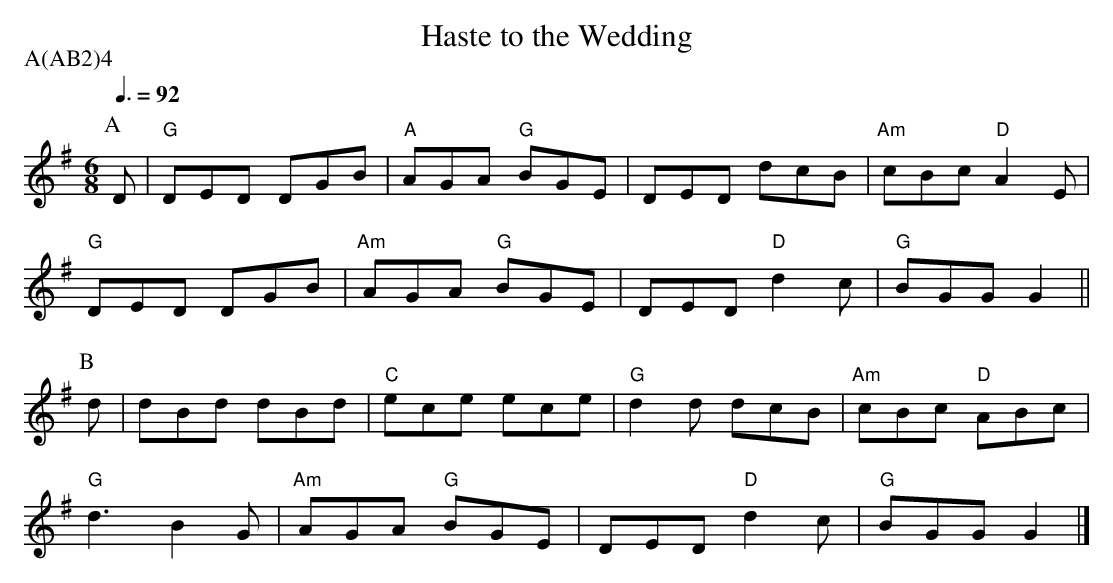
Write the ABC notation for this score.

X:1
T: Haste to the Wedding
P: A(AB2)4
Q: 3/8=92
M: 6/8
L: 1/8
K: G
P: A
D |\
"G" DED DGB | "A" AGA "G" BGE | DED dcB | "Am"cBc "D" A2 E |
"G" DED DGB | "Am" AGA "G" BGE | DED "D" d2 c | "G" BGG G2 ||
P: B
d |\
dBd dBd | "C" ece ece | "G" d2 d dcB | "Am" cBc "D" ABc |
"G" d3 B2 G | "Am" AGA "G" BGE | DED "D" d2 c | "G" BGG G2 |]
